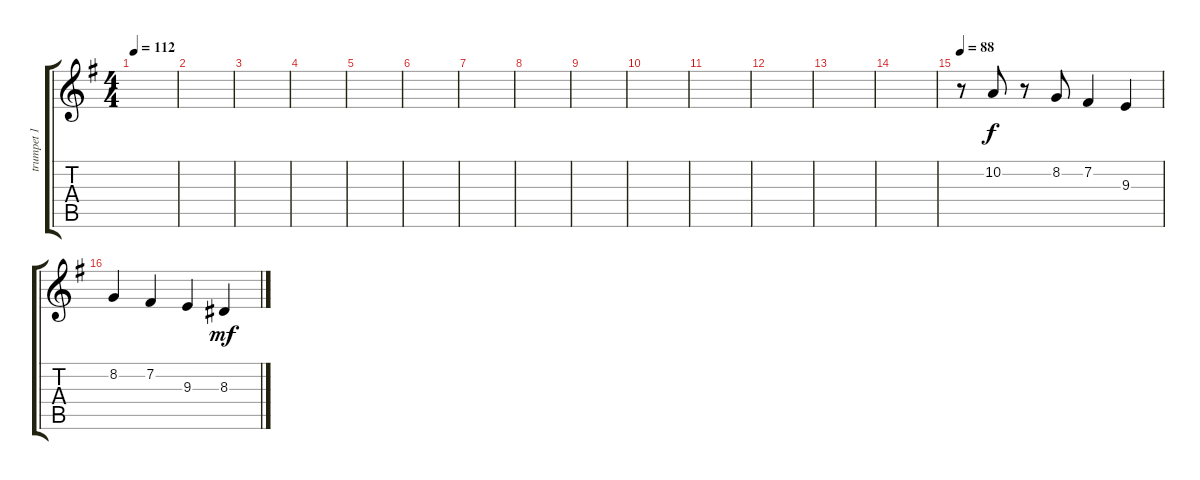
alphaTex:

\track ("trumpet 1" "trumpet 1") {instrument trumpet}
\staff {score tabs}
\tuning (E4 B3 G3 D3 A2 E2) {hide}
\ts (4 4)
\tempo 112
\clef g2
\ks g
|
|
|
|
|
|
|
|
|
|
|
|
|
|
\tempo 88
r.8 10.2.8 r.8 8.2.8 7.2.4 9.3.4 |
8.2.4 7.2.4 9.3.4 8.3.4{dy mf}
